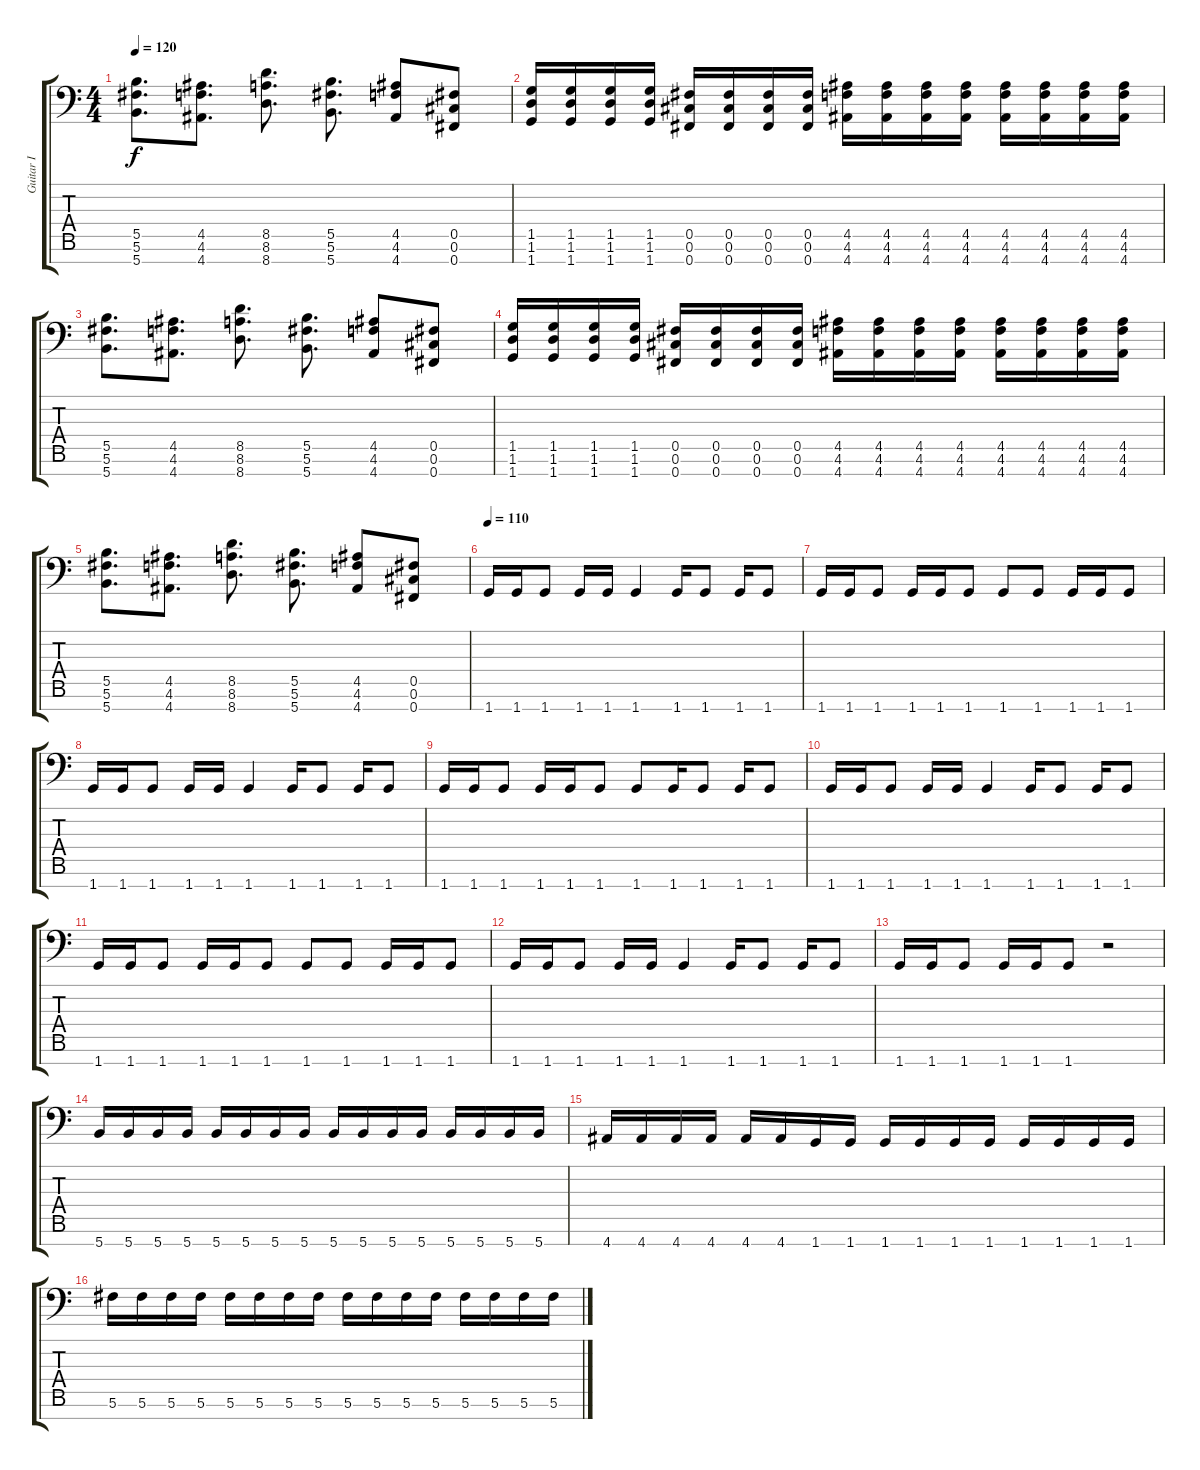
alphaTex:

\track ("Guitar I" "Guitar I") {instrument distortionguitar}
\staff {score tabs}
\tuning (Db4 Ab3 E3 B2 Gb2 Db2 Gb1) {hide}
\ts (4 4)
\tempo 120
\clef f4
\ks c
(5.5 5.6 5.7).8{d dy f} (4.5 4.6 4.7).8{d} (8.5 8.6 8.7).8{d} (5.5 5.6 5.7).8{d} (4.5 4.6 4.7).8 (0.5 0.6 0.7).8 |
(1.5 1.6 1.7).16 (1.5 1.6 1.7).16 (1.5 1.6 1.7).16 (1.5 1.6 1.7).16 (0.5 0.6 0.7).16 (0.5 0.6 0.7).16 (0.5 0.6 0.7).16 (0.5 0.6 0.7).16 (4.5 4.6 4.7).16 (4.5 4.6 4.7).16 (4.5 4.6 4.7).16 (4.5 4.6 4.7).16 (4.5 4.6 4.7).16 (4.5 4.6 4.7).16 (4.5 4.6 4.7).16 (4.5 4.6 4.7).16 |
(5.5 5.6 5.7).8{d} (4.5 4.6 4.7).8{d} (8.5 8.6 8.7).8{d} (5.5 5.6 5.7).8{d} (4.5 4.6 4.7).8 (0.5 0.6 0.7).8 |
(1.5 1.6 1.7).16 (1.5 1.6 1.7).16 (1.5 1.6 1.7).16 (1.5 1.6 1.7).16 (0.5 0.6 0.7).16 (0.5 0.6 0.7).16 (0.5 0.6 0.7).16 (0.5 0.6 0.7).16 (4.5 4.6 4.7).16 (4.5 4.6 4.7).16 (4.5 4.6 4.7).16 (4.5 4.6 4.7).16 (4.5 4.6 4.7).16 (4.5 4.6 4.7).16 (4.5 4.6 4.7).16 (4.5 4.6 4.7).16 |
(5.5 5.6 5.7).8{d} (4.5 4.6 4.7).8{d} (8.5 8.6 8.7).8{d} (5.5 5.6 5.7).8{d} (4.5 4.6 4.7).8 (0.5 0.6 0.7).8 |
\tempo 110
1.7.16 1.7.16 1.7.8 1.7.16 1.7.16 1.7.4 1.7.16 1.7.8 1.7.16 1.7.8 |
1.7.16 1.7.16 1.7.8 1.7.16 1.7.16 1.7.8 1.7.8 1.7.8 1.7.16 1.7.16 1.7.8 |
1.7.16 1.7.16 1.7.8 1.7.16 1.7.16 1.7.4 1.7.16 1.7.8 1.7.16 1.7.8 |
1.7.16 1.7.16 1.7.8 1.7.16 1.7.16 1.7.8 1.7.8 1.7.16 1.7.8 1.7.16 1.7.8 |
1.7.16 1.7.16 1.7.8 1.7.16 1.7.16 1.7.4 1.7.16 1.7.8 1.7.16 1.7.8 |
1.7.16 1.7.16 1.7.8 1.7.16 1.7.16 1.7.8 1.7.8 1.7.8 1.7.16 1.7.16 1.7.8 |
1.7.16 1.7.16 1.7.8 1.7.16 1.7.16 1.7.4 1.7.16 1.7.8 1.7.16 1.7.8 |
1.7.16 1.7.16 1.7.8 1.7.16 1.7.16 1.7.8 r.2 |
5.7.16 5.7.16 5.7.16 5.7.16 5.7.16 5.7.16 5.7.16 5.7.16 5.7.16 5.7.16 5.7.16 5.7.16 5.7.16 5.7.16 5.7.16 5.7.16 |
4.7.16 4.7.16 4.7.16 4.7.16 4.7.16 4.7.16 1.7.16 1.7.16 1.7.16 1.7.16 1.7.16 1.7.16 1.7.16 1.7.16 1.7.16 1.7.16 |
5.6.16 5.6.16 5.6.16 5.6.16 5.6.16 5.6.16 5.6.16 5.6.16 5.6.16 5.6.16 5.6.16 5.6.16 5.6.16 5.6.16 5.6.16 5.6.16
